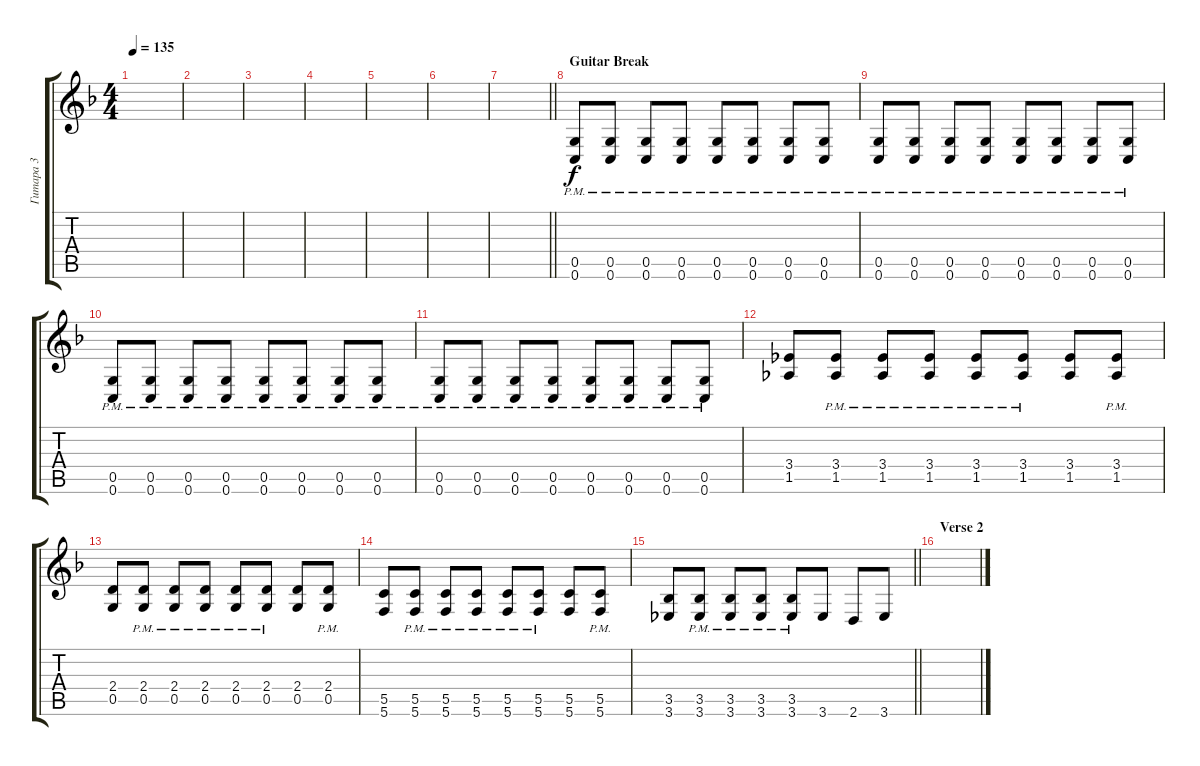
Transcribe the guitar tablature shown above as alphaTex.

\track ("Гитара 3" "Гитара 3") {instrument distortionguitar}
\staff {score tabs}
\tuning (D4 A3 F3 C3 G2 C2) {hide}
\ts (4 4)
\tempo 135
\clef g2
\ks dminor
|
|
|
|
|
|
\barLineRight lightlight
|
\section ("" "Guitar Break")
(0.5{pm} 0.6{pm}).8 (0.5{pm} 0.6{pm}).8 (0.5{pm} 0.6{pm}).8 (0.5{pm} 0.6{pm}).8 (0.5{pm} 0.6{pm}).8 (0.5{pm} 0.6{pm}).8 (0.5{pm} 0.6{pm}).8 (0.5{pm} 0.6{pm}).8 |
(0.5{pm} 0.6{pm}).8 (0.5{pm} 0.6{pm}).8 (0.5{pm} 0.6{pm}).8 (0.5{pm} 0.6{pm}).8 (0.5{pm} 0.6{pm}).8 (0.5{pm} 0.6{pm}).8 (0.5{pm} 0.6{pm}).8 (0.5{pm} 0.6{pm}).8 |
(0.5{pm} 0.6{pm}).8 (0.5{pm} 0.6{pm}).8 (0.5{pm} 0.6{pm}).8 (0.5{pm} 0.6{pm}).8 (0.5{pm} 0.6{pm}).8 (0.5{pm} 0.6{pm}).8 (0.5{pm} 0.6{pm}).8 (0.5{pm} 0.6{pm}).8 |
(0.5{pm} 0.6{pm}).8 (0.5{pm} 0.6{pm}).8 (0.5{pm} 0.6{pm}).8 (0.5{pm} 0.6{pm}).8 (0.5{pm} 0.6{pm}).8 (0.5{pm} 0.6{pm}).8 (0.5{pm} 0.6{pm}).8 (0.5{pm} 0.6{pm}).8 |
(3.4 1.5).8 (3.4{pm} 1.5{pm}).8 (3.4{pm} 1.5{pm}).8 (3.4{pm} 1.5{pm}).8 (3.4{pm} 1.5{pm}).8 (3.4{pm} 1.5{pm}).8 (3.4 1.5).8 (3.4{pm} 1.5{pm}).8 |
(2.4 0.5).8 (2.4{pm} 0.5{pm}).8 (2.4{pm} 0.5{pm}).8 (2.4{pm} 0.5{pm}).8 (2.4{pm} 0.5{pm}).8 (2.4{pm} 0.5{pm}).8 (2.4 0.5).8 (2.4{pm} 0.5{pm}).8 |
(5.5 5.6).8 (5.5{pm} 5.6{pm}).8 (5.5{pm} 5.6{pm}).8 (5.5{pm} 5.6{pm}).8 (5.5{pm} 5.6{pm}).8 (5.5{pm} 5.6{pm}).8 (5.5 5.6).8 (5.5{pm} 5.6{pm}).8 |
\barLineRight lightlight
(3.5 3.6).8 (3.5{pm} 3.6{pm}).8 (3.5{pm} 3.6{pm}).8 (3.5{pm} 3.6{pm}).8 (3.5{pm} 3.6{pm}).8 3.6.8 2.6.8 3.6.8 |
\section ("" "Verse 2")
